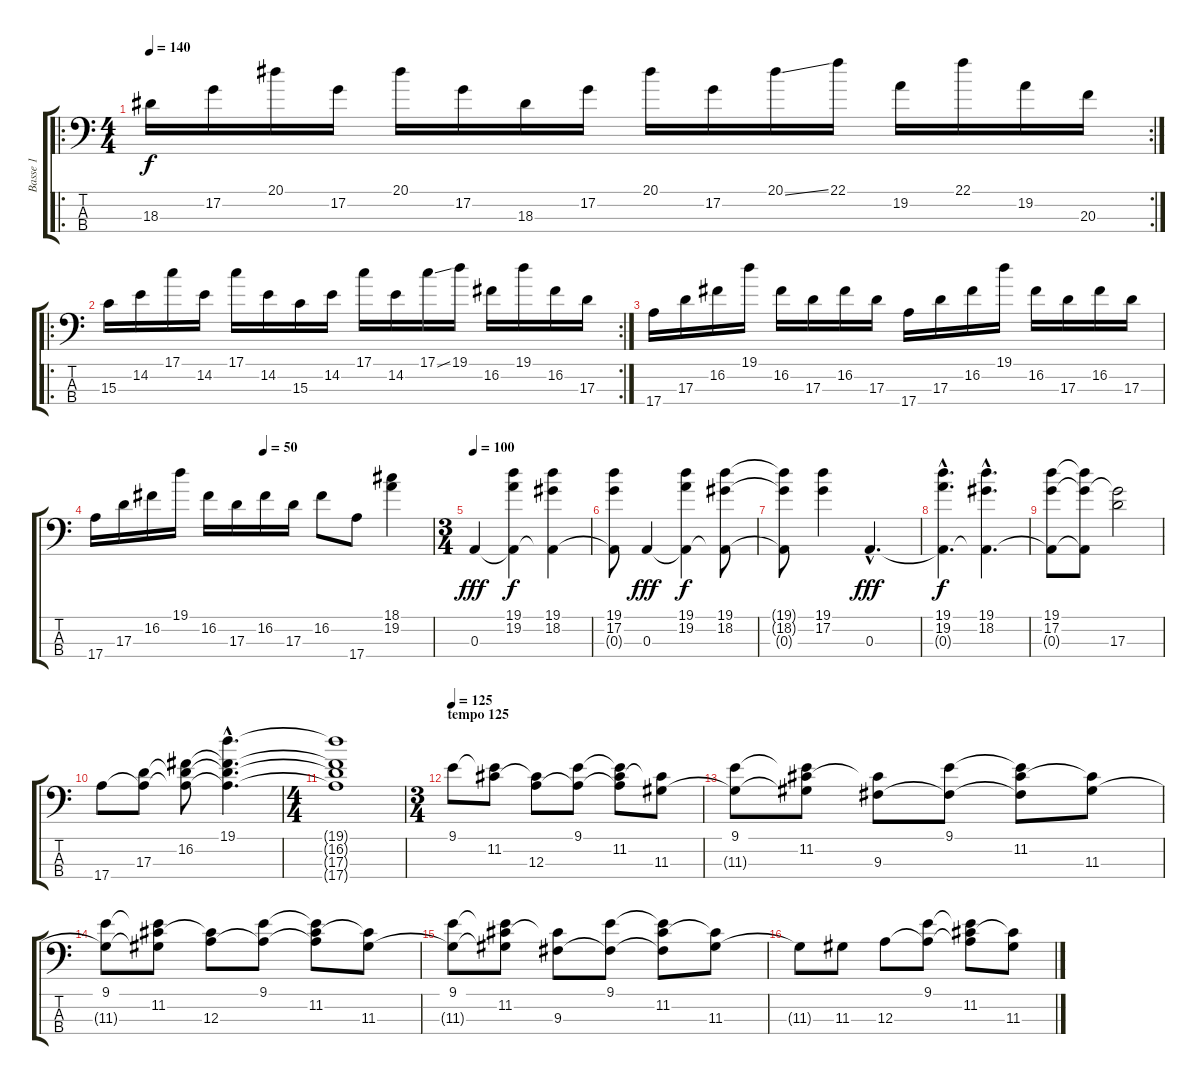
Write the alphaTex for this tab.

\track ("Basse 1" "Basse 1") {instrument electricbassfinger}
\staff {score tabs}
\tuning (G2 D2 A1 E1) {hide}
\ro
\rc 2
\ts (4 4)
\tempo 140
\clef f4
\ks c
18.3.16{dy f} 17.2.16 20.1.16 17.2.16 20.1.16 17.2.16 18.3.16 17.2.16 20.1.16 17.2.16 20.1{ss}.16 22.1.16 19.2.16 22.1.16 19.2.16 20.3.16 |
\ro
\rc 2
15.3.16 14.2.16 17.1.16 14.2.16 17.1.16 14.2.16 15.3.16 14.2.16 17.1.16 14.2.16 17.1{ss}.16 19.1.16 16.2.16 19.1.16 16.2.16 17.3.16 |
17.4.16 17.3.16 16.2.16 19.1.16 16.2.16 17.3.16 16.2.16 17.3.16 17.4.16 17.3.16 16.2.16 19.1.16 16.2.16 17.3.16 16.2.16 17.3.16 |
\tempo (50 0.5)
17.4.16 17.3.16 16.2.16 19.1.16 16.2.16 17.3.16 16.2.16 17.3.16 16.2.8 17.4.8 (18.1 19.2).4 |
\ts (3 4)
\tempo 100
0.3.4{dy fff} (19.1 19.2 0.3{t}).4{dy f} (19.1 18.2 0.3{t}).4 |
(19.1 17.2 0.3{t}).8 0.3.4{dy fff} (19.1 19.2 0.3{t}).4{dy f} (19.1 18.2 0.3{t}).8 |
(19.1{t} 18.2{t} 0.3{t}).8 (19.1 17.2).4 0.3{hac}.4{d dy fff} |
(19.1{hac} 19.2{hac} 0.3{hac t}).4{d dy f} (19.1{hac} 18.2{hac} 0.3{hac t}).4{d} |
(19.1 17.2 0.3{t}).8 (19.1{t} 17.2{t} 0.3{t}).8 (17.2{t} 17.3).2 |
17.4.8 (17.3 17.4{t}).8 (16.2 17.3{t} 17.4{t}).8 (19.1{hac} 16.2{hac t} 17.3{hac t} 17.4{hac t}).4{d} |
\ts (4 4)
(19.1{t} 16.2{t} 17.3{t} 17.4{t}).1 |
\ts (3 4)
\section ("" "tempo 125")
\tempo 125
9.1.8{volume 13} (9.1{t} 11.2).8 (11.2{t} 12.3).8 (9.1 12.3{t}).8 (9.1{t} 11.2 12.3{t}).8 (11.2{t} 11.3).8 |
(9.1 11.3{t}).8 (9.1{t} 11.2 11.3{t}).8 (11.2{t} 9.3).8 (9.1 9.3{t}).8 (9.1{t} 11.2 9.3{t}).8 (11.2{t} 11.3).8 |
(9.1 11.3{t}).8 (9.1{t} 11.2 11.3{t}).8 (11.2{t} 12.3).8 (9.1 12.3{t}).8 (9.1{t} 11.2 12.3{t}).8 (11.2{t} 11.3).8 |
(9.1 11.3{t}).8 (9.1{t} 11.2 11.3{t}).8 (11.2{t} 9.3).8 (9.1 9.3{t}).8 (9.1{t} 11.2 9.3{t}).8 (11.2{t} 11.3).8 |
11.3{t}.8 11.3.8 12.3.8 (9.1 12.3{t}).8 (9.1{t} 11.2 12.3{t}).8 (11.2{t} 11.3).8
